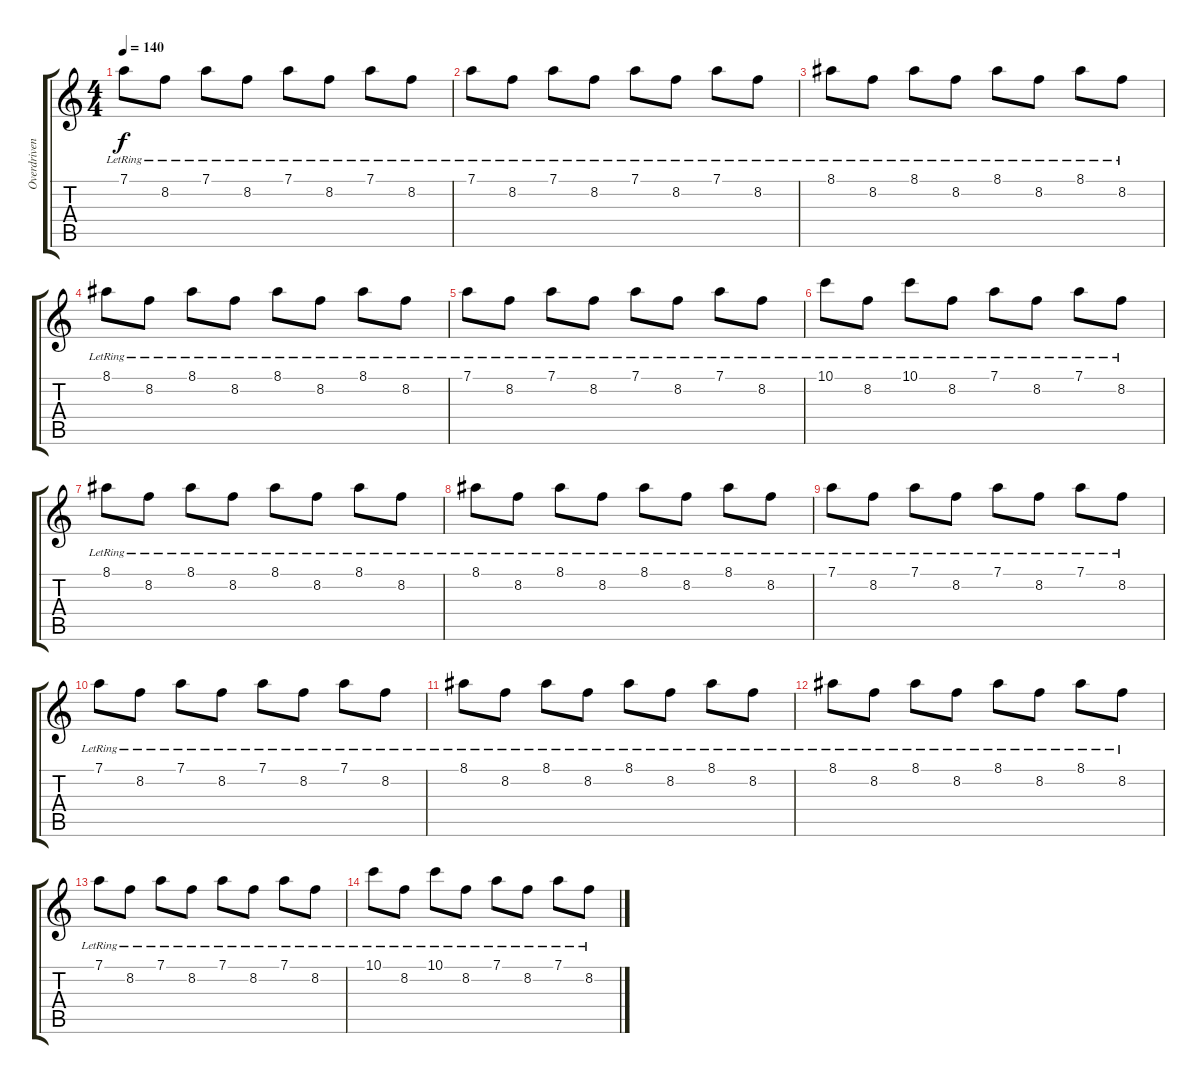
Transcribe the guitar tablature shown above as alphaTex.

\track ("Overdriven" "Overdriven") {instrument overdrivenguitar}
\staff {score tabs}
\tuning (D4 A3 F3 C3 G2 C2) {hide}
\ts (4 4)
\tempo 140
\clef g2
\ks c
7.1{lr}.8{dy f} 8.2{lr}.8 7.1{lr}.8 8.2{lr}.8 7.1{lr}.8 8.2{lr}.8 7.1{lr}.8 8.2{lr}.8 |
7.1{lr}.8 8.2{lr}.8 7.1{lr}.8 8.2{lr}.8 7.1{lr}.8 8.2{lr}.8 7.1{lr}.8 8.2{lr}.8 |
8.1{lr}.8 8.2{lr}.8 8.1{lr}.8 8.2{lr}.8 8.1{lr}.8 8.2{lr}.8 8.1{lr}.8 8.2{lr}.8 |
8.1{lr}.8 8.2{lr}.8 8.1{lr}.8 8.2{lr}.8 8.1{lr}.8 8.2{lr}.8 8.1{lr}.8 8.2{lr}.8 |
7.1{lr}.8 8.2{lr}.8 7.1{lr}.8 8.2{lr}.8 7.1{lr}.8 8.2{lr}.8 7.1{lr}.8 8.2{lr}.8 |
10.1{lr}.8 8.2{lr}.8 10.1{lr}.8 8.2{lr}.8 7.1{lr}.8 8.2{lr}.8 7.1{lr}.8 8.2{lr}.8 |
8.1{lr}.8 8.2{lr}.8 8.1{lr}.8 8.2{lr}.8 8.1{lr}.8 8.2{lr}.8 8.1{lr}.8 8.2{lr}.8 |
8.1{lr}.8 8.2{lr}.8 8.1{lr}.8 8.2{lr}.8 8.1{lr}.8 8.2{lr}.8 8.1{lr}.8 8.2{lr}.8 |
7.1{lr}.8 8.2{lr}.8 7.1{lr}.8 8.2{lr}.8 7.1{lr}.8 8.2{lr}.8 7.1{lr}.8 8.2{lr}.8 |
7.1{lr}.8 8.2{lr}.8 7.1{lr}.8 8.2{lr}.8 7.1{lr}.8 8.2{lr}.8 7.1{lr}.8 8.2{lr}.8 |
8.1{lr}.8 8.2{lr}.8 8.1{lr}.8 8.2{lr}.8 8.1{lr}.8 8.2{lr}.8 8.1{lr}.8 8.2{lr}.8 |
8.1{lr}.8 8.2{lr}.8 8.1{lr}.8 8.2{lr}.8 8.1{lr}.8 8.2{lr}.8 8.1{lr}.8 8.2{lr}.8 |
7.1{lr}.8 8.2{lr}.8 7.1{lr}.8 8.2{lr}.8 7.1{lr}.8 8.2{lr}.8 7.1{lr}.8 8.2{lr}.8 |
10.1{lr}.8 8.2{lr}.8 10.1{lr}.8 8.2{lr}.8 7.1{lr}.8 8.2{lr}.8 7.1{lr}.8 8.2{lr}.8
